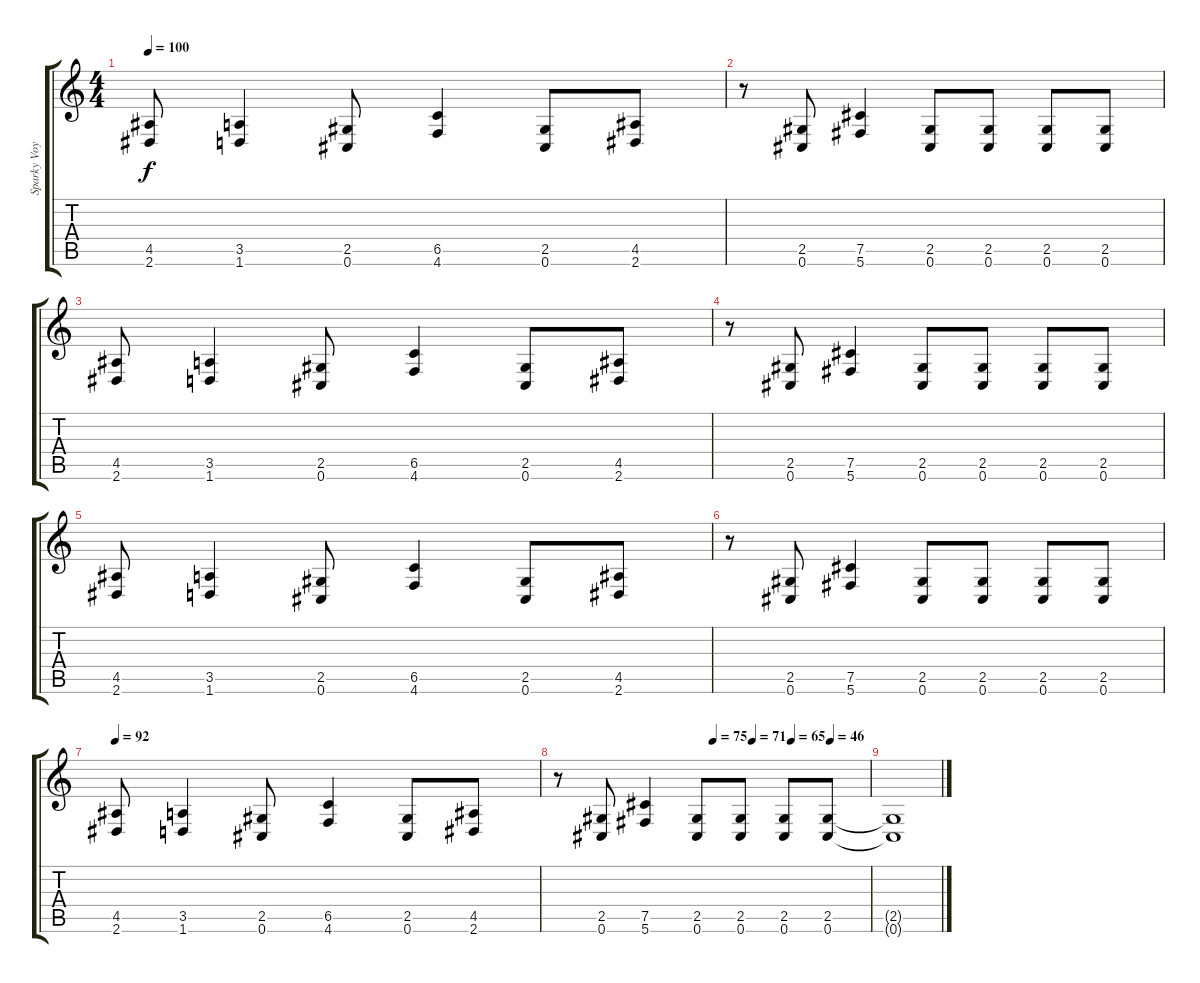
\track ("Sparky Voyles" "Sparky Voy") {instrument distortionguitar}
\staff {score tabs}
\tuning (Db4 Ab3 E3 B2 Gb2 Db2) {hide}
\ts (4 4)
\tempo 100
\clef g2
\ks c
(4.5 2.6).8{dy f} (3.5 1.6).4 (2.5 0.6).8 (6.5 4.6).4 (2.5 0.6).8 (4.5 2.6).8 |
r.8 (2.5 0.6).8 (7.5 5.6).4 (2.5 0.6).8 (2.5 0.6).8 (2.5 0.6).8 (2.5 0.6).8 |
(4.5 2.6).8 (3.5 1.6).4 (2.5 0.6).8 (6.5 4.6).4 (2.5 0.6).8 (4.5 2.6).8 |
r.8 (2.5 0.6).8 (7.5 5.6).4 (2.5 0.6).8 (2.5 0.6).8 (2.5 0.6).8 (2.5 0.6).8 |
(4.5 2.6).8 (3.5 1.6).4 (2.5 0.6).8 (6.5 4.6).4 (2.5 0.6).8 (4.5 2.6).8 |
r.8 (2.5 0.6).8 (7.5 5.6).4 (2.5 0.6).8 (2.5 0.6).8 (2.5 0.6).8 (2.5 0.6).8 |
\tempo 92
(4.5 2.6).8 (3.5 1.6).4 (2.5 0.6).8 (6.5 4.6).4 (2.5 0.6).8 (4.5 2.6).8 |
\tempo (75 0.5)
\tempo (71 0.625)
\tempo (65 0.75)
\tempo (46 0.875)
r.8 (2.5 0.6).8 (7.5 5.6).4 (2.5 0.6).8 (2.5 0.6).8 (2.5 0.6).8 (2.5 0.6).8 |
(2.5{t} 0.6{t}).1
